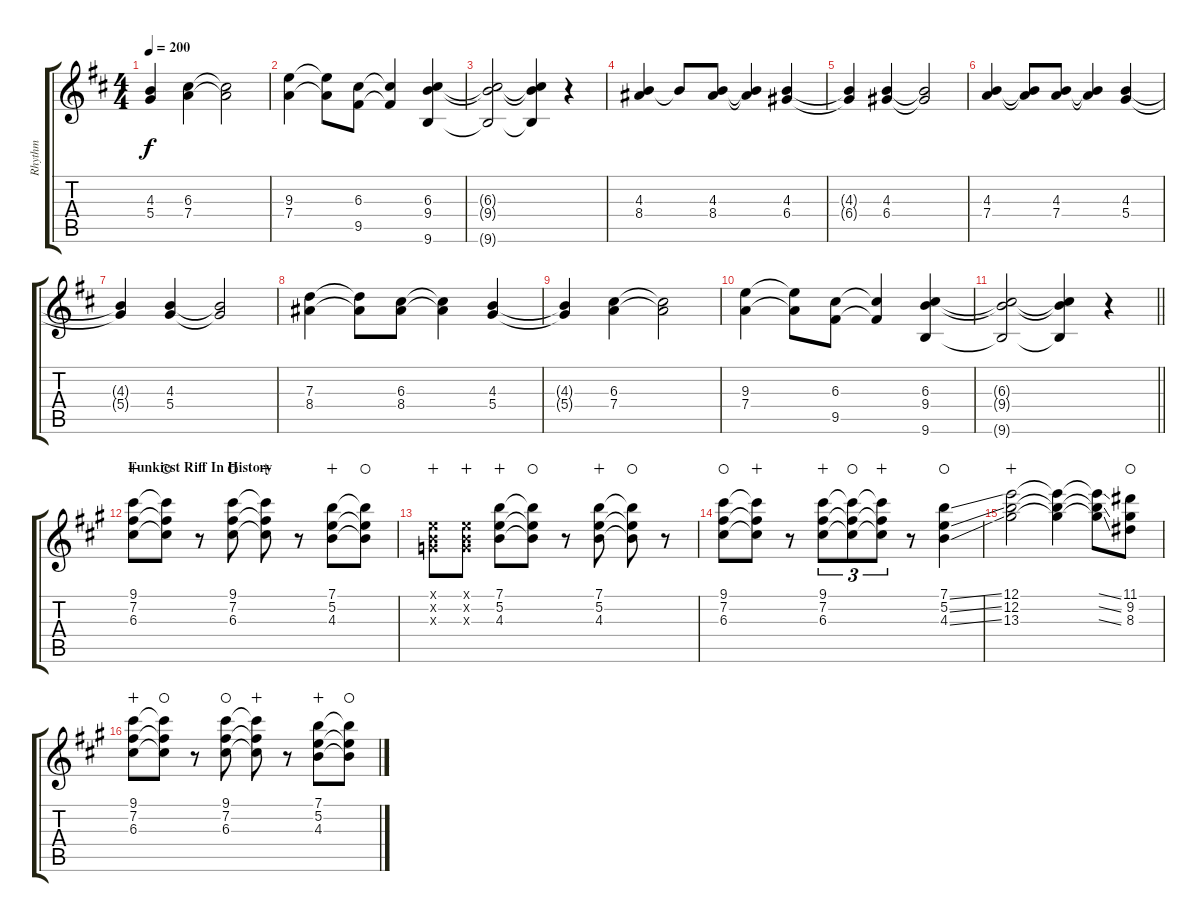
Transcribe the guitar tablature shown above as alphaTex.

\track ("Rhythm" "Rhythm") {instrument distortionguitar}
\staff {score tabs}
\tuning (E4 B3 G3 D3 A2 D2) {hide}
\ts (4 4)
\tempo 200
\clef g2
\ks bminor
(4.3{t} 5.4{t}).4{dy f} (6.3 7.4).4 (6.3{t} 7.4{t}).2 |
(9.3 7.4).4 (9.3{t} 7.4{t}).8 (6.3 9.5).8 (6.3{t} 9.5{t}).4 (6.3 9.4 9.6).4 |
(6.3{t} 9.4{t} 9.6{t}).2 (6.3{t} 9.4{t} 9.6{t}).4 r.4 |
(4.3 8.4).4 4.3{t}.8 (4.3 8.4).8 (4.3{t} 8.4{t}).4 (4.3 6.4).4 |
(4.3{t} 6.4{t}).4 (4.3 6.4).4 (4.3{t} 6.4{t}).2 |
(4.3 7.4).4 (4.3{t} 7.4{t}).8 (4.3 7.4).8 (4.3{t} 7.4{t}).4 (4.3 5.4).4 |
(4.3{t} 5.4{t}).4 (4.3 5.4).4 (4.3{t} 5.4{t}).2 |
(7.3 8.4).4 (7.3{t} 8.4{t}).8 (6.3 8.4).8 (6.3{t} 8.4{t}).4 (4.3 5.4).4 |
(4.3{t} 5.4{t}).4 (6.3 7.4).4 (6.3{t} 7.4{t}).2 |
(9.3 7.4).4 (9.3{t} 7.4{t}).8 (6.3 9.5).8 (6.3{t} 9.5{t}).4 (6.3 9.4 9.6).4 |
\barLineRight lightlight
(6.3{t} 9.4{t} 9.6{t}).2 (6.3{t} 9.4{t} 9.6{t}).4 r.4 |
\section ("" "Funkiest Riff In History")
\ks a
(9.1 7.2 6.3).8{volume 12 instrument distortionguitar wahc} (9.1{t} 7.2{t} 6.3{t}).8{waho} r.8 (9.1 7.2 6.3).8{waho} (9.1{t} 7.2{t} 6.3{t}).8{wahc} r.8 (7.1 5.2 4.3).8{wahc} (7.1{t} 5.2{t} 4.3{t}).8{waho} |
(0.1{x} 0.2{x} 0.3{x}).8{wahc} (0.1{x} 0.2{x} 0.3{x}).8{wahc} (7.1 5.2 4.3).8{wahc} (7.1{t} 5.2{t} 4.3{t}).8{waho} r.8 (7.1 5.2 4.3).8{wahc} (7.1{t} 5.2{t} 4.3{t}).8{waho} r.8 |
(9.1 7.2 6.3).8{waho} (9.1{t} 7.2{t} 6.3{t}).8{wahc} r.8 (9.1 7.2 6.3).8{tu (3 2) wahc} (9.1{t} 7.2{t} 6.3{t}).8{tu (3 2) waho} (9.1{t} 7.2{t} 6.3{t}).8{tu (3 2) wahc} r.8 (7.1{ss} 5.2{ss} 4.3{ss}).4{waho} |
(12.1 12.2 13.3).2{wahc} (12.1{t} 12.2{t} 13.3{t}).4 (12.1{ss t} 12.2{ss t} 13.3{ss t}).8 (11.1 9.2 8.3).8{waho} |
(9.1 7.2 6.3).8{wahc} (9.1{t} 7.2{t} 6.3{t}).8{waho} r.8 (9.1 7.2 6.3).8{waho} (9.1{t} 7.2{t} 6.3{t}).8{wahc} r.8 (7.1 5.2 4.3).8{wahc} (7.1{t} 5.2{t} 4.3{t}).8{waho}
